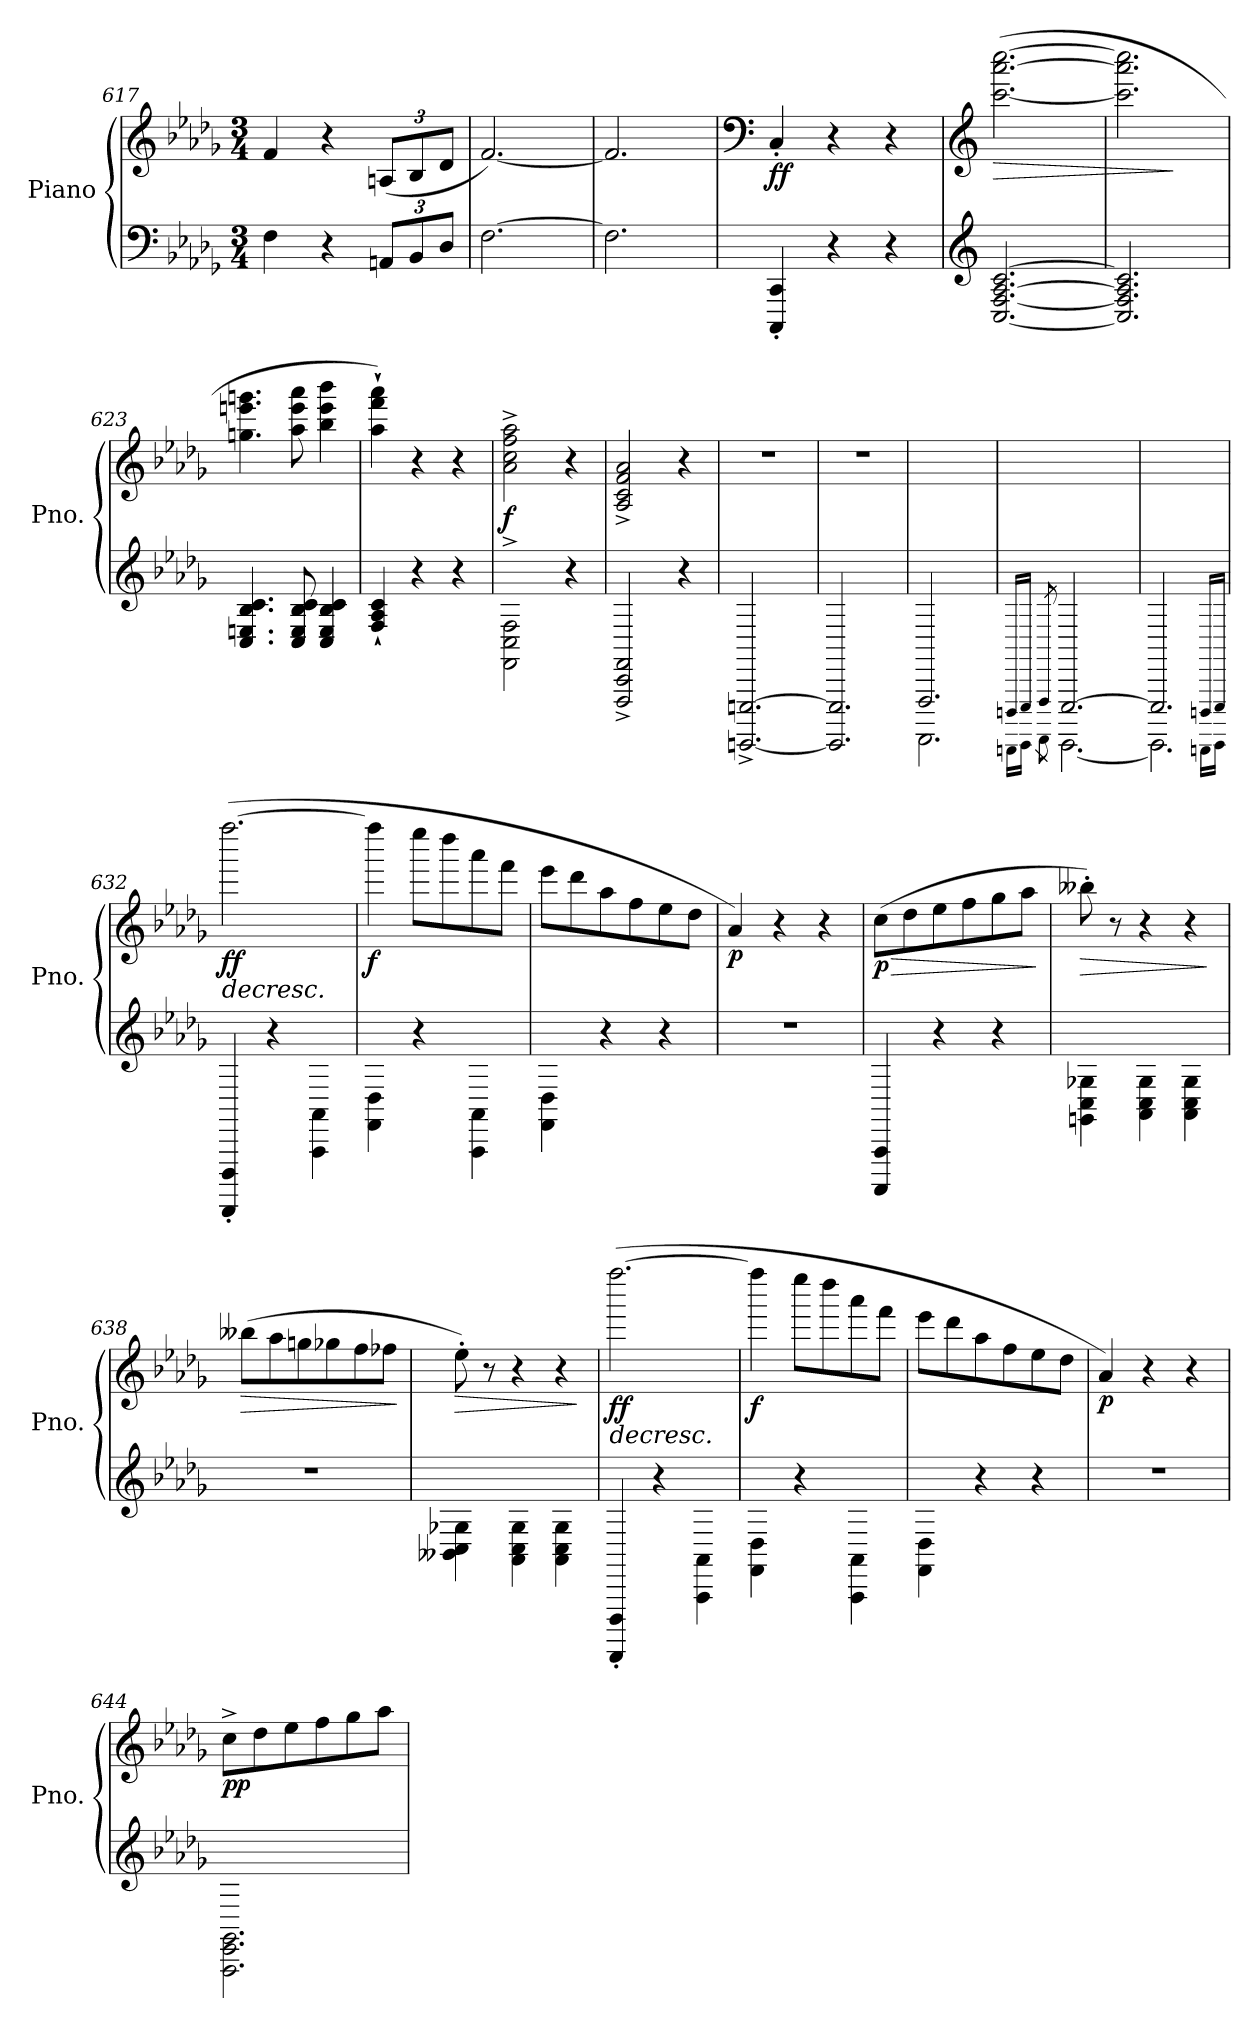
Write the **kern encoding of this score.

**kern	**kern	**dynam
*part1	*part1	*part1
*staff2	*staff1	*staff1/2
*I"Piano	*	*
*I'Pno.	*	*
*clefF4	*clefG2	*
*k[b-e-a-d-g-]	*k[b-e-a-d-g-]	*
*M3/4	*M3/4	*
=617	=617	=617
4F\	4f/	.
4r	4r	.
*Xbrackettup	*Xbrackettup	*
12AAn/L	(<12An/L	.
12BB-/	12B-/	.
12D-/J	12d-/J	.
=618	=618	=618
[2.F\	[2.f/)	.
=619	=619	=619
2.F\]	2.f/]	.
=620	=620	=620
*	*clefF4	*
!	!	!LO:DY:b
4CCC/' 4CC/'	4C'/	ff
4r	4r	.
4r	4r	.
=621	=621	=621
*clefG2	*clefG2	*
*8va	*	*
!	!	!LO:HP:b
[2.c/ [2.f/ [2.a-/ [2.cc/	(>[2.ccc\ [2.aaa-\ [2.cccc\	>
=622	=622	=622
2.c/] 2.f/] 2.a-/] 2.cc/]	2.ccc\] 2.aaa-\] 2.cccc\]	.
.	.	]
!!LO:LB:g=z
=623	=623	=623
4.c/ 4.en/ 4.b-/ 4.cc/	4.ggn\ 4.eeen\ 4.gggn\	.
8c/ 8e/ 8b-/ 8cc/	8aa-\ 8eee\ 8aaa-\	.
4c/ 4e/ 4b-/ 4cc/	4bb-\ 4eee\ 4bbb-\	.
=624	=624	=624
4f/` 4a-/` 4cc/`	4aa-\` 4fff\` 4aaa-\`)	.
*	*X8va	*
4r	4r	.
4r	4r	.
=625	=625	=625
!	!	!LO:DY:b
2F\^ 2c\^ 2f\^	2a-\^ 2cc\^ 2ff\^ 2aa-\^	f
4r	4r	.
=626	=626	=626
2FF/^ 2C/^ 2F/^	2A-/^ 2c/^ 2f/^ 2a-/^	.
4r	4r	.
=627	=627	=627
[2.EEEn/^ [2.EEn/^	2.r	.
=628	=628	=628
2.EEE/] 2.EE/]	2.r	.
=629	=629	=629
*^	*	*
2.FF/	2.FFF\	2.ryy	.
=630	=630	=630	=630
16qDDn/LL	16qDDDn\LL	.	.
16qEE-/JJ	16qEEE-\JJ	.	.
8qFF/	8qFFF\	.	.
[2.EE-/	[2.EEE-\	2.ryy	.
=631	=631	=631	=631
2.EE-/]	2.EEE-\]	2.ryy	.
16qDDn/LL	16qDDDn\LL	.	.
16qEE-/JJ	16qEEE-\JJ	.	.
*v	*v	*	*
=632	=632	=632
*8va	*	*
*^	*	*
!	!	!	!LO:HP:b
!	!	!	!LO:DY:n=1:b
*v	*v	*	*
4DDD-/' 4DD-/'	(>[2.ffff\	> ff
4r	.	.
4AA-\ 4A-\	.	.
!!LO:PB:g=z
=633	=633	=633
!	!	!LO:DY:b
4F\ 4d-\	4ffff\]	f
4r	8eeee-\L	]
.	8dddd-\	.
4AA-\ 4A-\	8aaa-\	.
.	8fff\J	.
=634	=634	=634
*	*X8va	*
4F\ 4d-\	8eee-\L	.
.	8ddd-\	.
4r	8aa-\	.
.	8ff\	.
4r	8ee-\	.
.	8dd-\J	.
=635	=635	=635
!	!	!LO:DY:b
2.r	4a-/)	p
.	4r	.
.	4r	.
=636	=636	=636
!	!	!LO:HP:b
!	!	!LO:DY:n=1:b
4AAA-/ 4AA-/	(>8cc\L	> p
.	8dd-\	.
4r	8ee-\	.
.	8ff\	.
4r	8gg-\	.
.	8aa-\J	.
.	.	]
=637	=637	=637
!	!	!LO:HP:b
4Gn\ 4c\ 4g-X\	8bb--X'\)	>
.	8r	.
4A-\ 4c\ 4g-\	4r	.
4A-\ 4c\ 4g-\	4r	.
.	.	]
=638	=638	=638
!	!	!LO:HP:b
2.r	(>8bb--X\L	>
.	8aa-\	.
.	8ggn\	.
.	8gg-X\	.
.	8ff\	.
.	8ff-X\J	.
.	.	]
=639	=639	=639
!	!	!LO:HP:b
4B--X\ 4c\ 4g-X\	8ee-'\)	>
.	8r	.
4A-\ 4c\ 4g-\	4r	.
4A-\ 4c\ 4g-\	4r	.
.	.	]
!!LO:LB:g=z
=640	=640	=640
*8va	*	*
!	!	!LO:HP:b
!	!	!LO:DY:n=1:b
4DDD-/' 4DD-/'	(>[2.ffff\	> ff
4r	.	.
4AA-\ 4A-\	.	.
=641	=641	=641
!	!	!LO:DY:b
4F\ 4d-\	4ffff\]	f
4r	8eeee-\L	]
.	8dddd-\	.
4AA-\ 4A-\	8aaa-\	.
.	8fff\J	.
=642	=642	=642
*	*X8va	*
4F\ 4d-\	8eee-\L	.
.	8ddd-\	.
4r	8aa-\	.
.	8ff\	.
4r	8ee-\	.
.	8dd-\J	.
=643	=643	=643
!	!	!LO:DY:b
2.r	4a-/)	p
.	4r	.
.	4r	.
=644	=644	=644
!	!	!LO:DY:b
2.AA-\ 2.E-\ 2.G-\	8cc^\L	pp
.	8dd-\	.
.	8ee-\	.
.	8ff\	.
.	8gg-\	.
.	8aa-\J	.
=	=	=
*-	*-	*-
